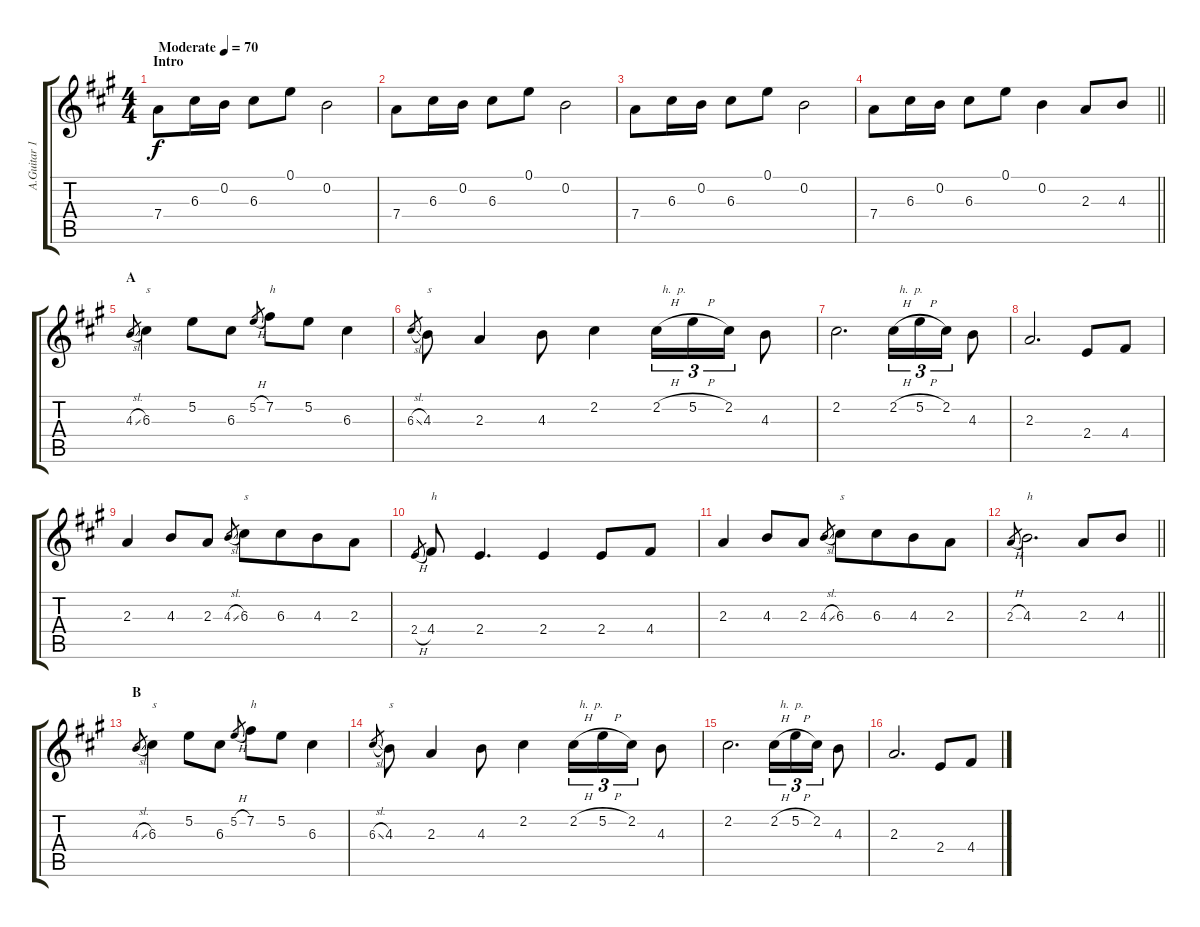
\track ("A.Guitar 1" "A.Guitar 1") {instrument acousticguitarsteel}
\staff {score tabs}
\tuning (E4 B3 G3 D3 A2 E2) {hide}
\ts (4 4)
\section ("" "Intro")
\tempo (70 "Moderate")
\clef g2
\ks a
7.4.8{txt "" dy f instrument acousticguitarsteel} 6.3.16 0.2.16 6.3.8 0.1.8 0.2.2 |
7.4.8 6.3.16 0.2.16 6.3.8 0.1.8 0.2.2 |
7.4.8 6.3.16 0.2.16 6.3.8 0.1.8 0.2.2 |
\barLineRight lightlight
7.4.8 6.3.16 0.2.16 6.3.8{txt ""} 0.1.8 0.2.4 2.3.8 4.3.8 |
\section ("" "A")
4.3{sl}.8{gr} 6.3.4{txt "s"} 5.2.8 6.3.8 5.2{h}.8{gr} 7.2.8{txt "h"} 5.2.8 6.3.4 |
6.3{sl}.8{gr} 4.3.8{txt "s"} 2.3.4 4.3.8 2.2.4 2.2{h}.16{tu (3 2) txt "  h.  p."} 5.2{h}.16{tu (3 2)} 2.2.16{tu (3 2)} 4.3.8 |
2.2.2{d} 2.2{h}.16{tu (3 2) txt "  h.  p."} 5.2{h}.16{tu (3 2)} 2.2.16{tu (3 2)} 4.3.8 |
2.3.2{d} 2.4.8 4.4.8 |
2.3.4 4.3.8 2.3.8 4.3{sl}.8{gr} 6.3.8{txt "s"} 6.3.8{beam merge} 4.3.8 2.3.8 |
2.4{h}.8{gr} 4.4.8{txt "h"} 2.4.4{d} 2.4.4 2.4.8 4.4.8 |
2.3.4 4.3.8 2.3.8 4.3{sl}.8{gr} 6.3.8{txt "s"} 6.3.8{beam merge} 4.3.8 2.3.8 |
\barLineRight lightlight
2.3{h}.8{gr} 4.3.2{d txt "h"} 2.3.8 4.3.8 |
\section ("" "B")
4.3{sl}.8{gr} 6.3.4{txt "s"} 5.2.8 6.3.8 5.2{h}.8{gr} 7.2.8{txt "h"} 5.2.8 6.3.4 |
6.3{sl}.8{gr} 4.3.8{txt "s"} 2.3.4 4.3.8 2.2.4 2.2{h}.16{tu (3 2) txt "  h.  p."} 5.2{h}.16{tu (3 2)} 2.2.16{tu (3 2)} 4.3.8 |
2.2.2{d} 2.2{h}.16{tu (3 2) txt "  h.  p."} 5.2{h}.16{tu (3 2)} 2.2.16{tu (3 2)} 4.3.8 |
2.3.2{d} 2.4.8 4.4.8
